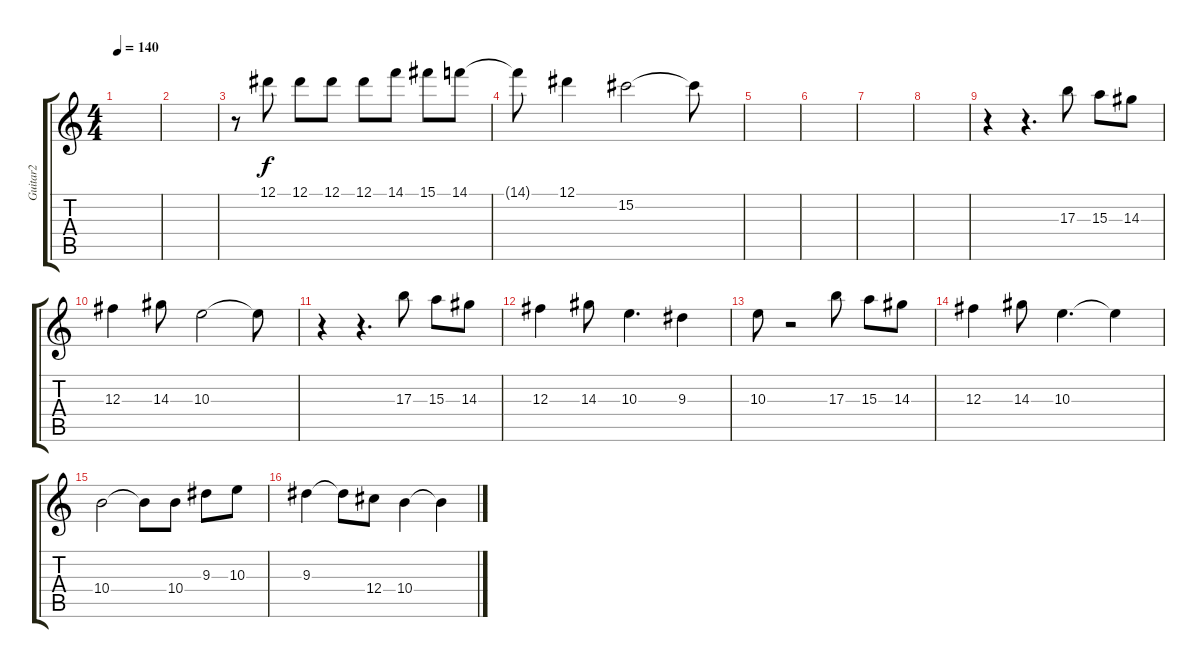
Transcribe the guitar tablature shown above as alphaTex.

\track ("Guitar2" "Guitar2") {instrument overdrivenguitar}
\staff {score tabs}
\tuning (Eb4 Bb3 Gb3 Db3 Ab2 Eb2) {hide}
\ts (4 4)
\tempo 140
\clef g2
\ks c
|
|
r.8 12.1.8 12.1.8 12.1.8 12.1.8 14.1.8 15.1.8 14.1.8 |
14.1{t}.8 12.1.4 15.2.2 15.2{t}.8 |
|
|
|
|
r.4 r.4{d} 17.3.8 15.3.8 14.3.8 |
12.3.4 14.3.8 10.3.2 10.3{t}.8 |
r.4 r.4{d} 17.3.8 15.3.8 14.3.8 |
12.3.4 14.3.8 10.3.4{d} 9.3.4 |
10.3.8 r.2 17.3.8 15.3.8 14.3.8 |
12.3.4 14.3.8 10.3.4{d} 10.3{t}.4 |
10.4.2 10.4{t}.8 10.4.8 9.3.8 10.3.8 |
9.3.4 9.3{t}.8 12.4.8 10.4.4 10.4{t}.4
